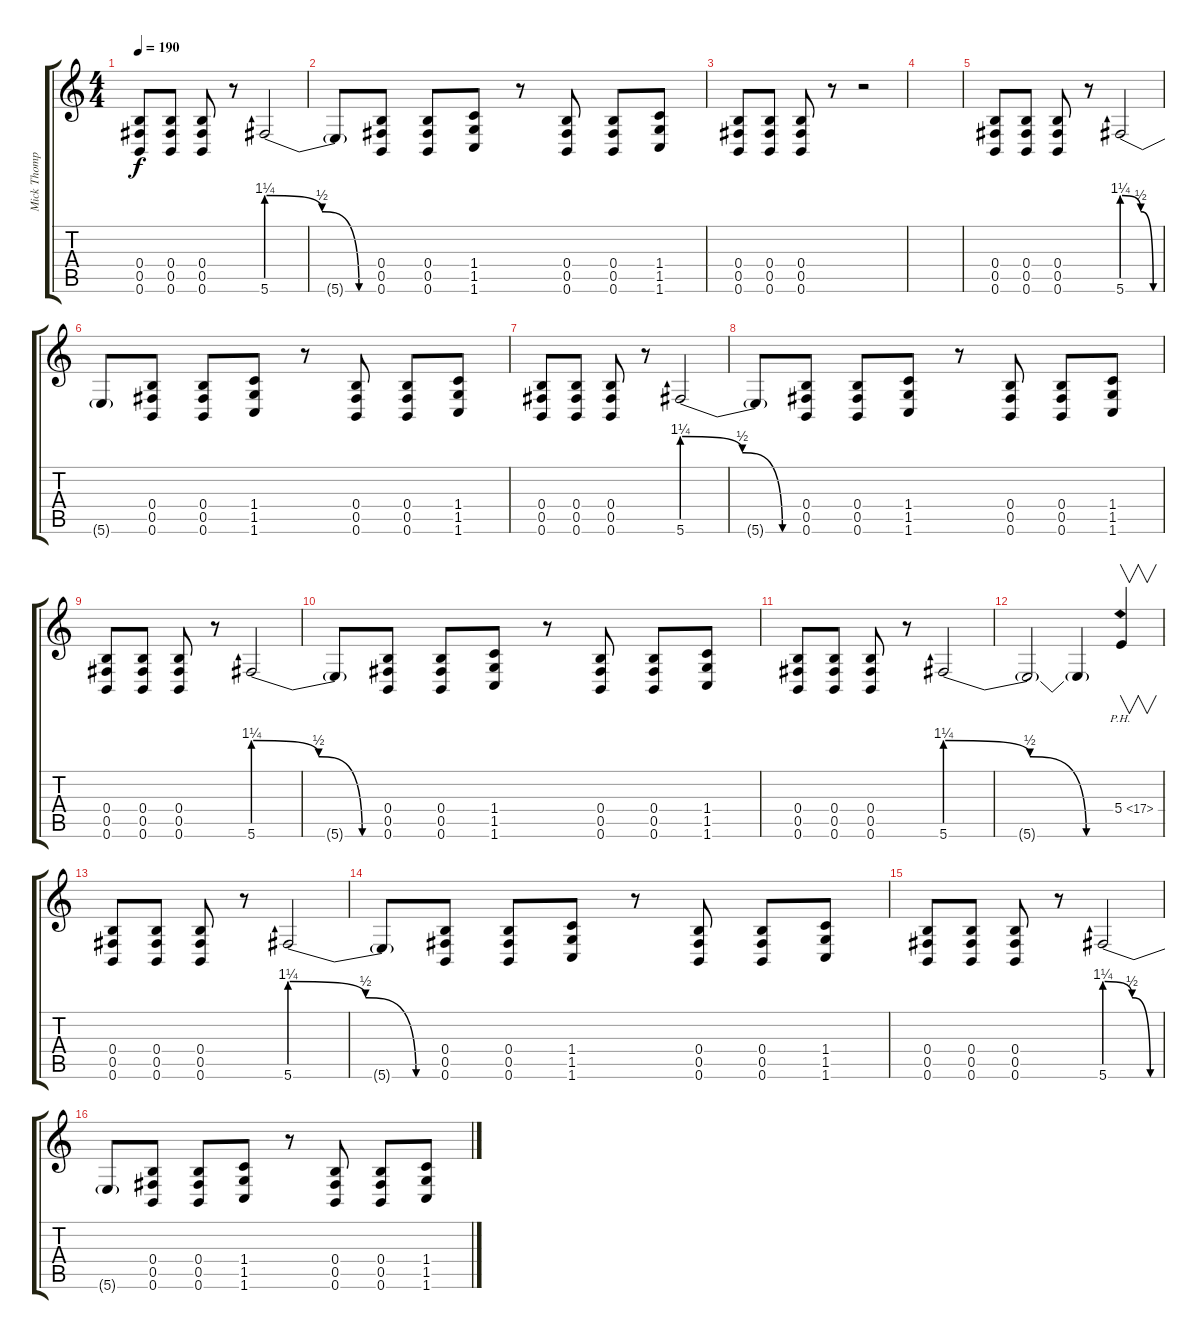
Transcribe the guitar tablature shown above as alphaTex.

\track ("Mick Thompson" "Mick Thomp") {instrument distortionguitar}
\staff {score tabs}
\tuning (Db4 Ab3 E3 B2 Gb2 B1) {hide}
\ts (4 4)
\tempo 190
\clef g2
\ks c
(0.4 0.5 0.6).8{dy f} (0.4 0.5 0.6).8 (0.4 0.5 0.6).8 r.8 5.6{be (custom 0 5 30 2 50 0 60 0)}.2 |
5.6{t}.8 (0.4 0.5 0.6).8 (0.4 0.5 0.6).8 (1.4 1.5 1.6).8 r.8 (0.4 0.5 0.6).8 (0.4 0.5 0.6).8 (1.4 1.5 1.6).8 |
(0.4 0.5 0.6).8 (0.4 0.5 0.6).8 (0.4 0.5 0.6).8 r.8 r.2 |
|
(0.4 0.5 0.6).8 (0.4 0.5 0.6).8 (0.4 0.5 0.6).8 r.8 5.6{be (custom 0 5 30 2 50 0 60 0)}.2 |
5.6{t}.8 (0.4 0.5 0.6).8 (0.4 0.5 0.6).8 (1.4 1.5 1.6).8 r.8 (0.4 0.5 0.6).8 (0.4 0.5 0.6).8 (1.4 1.5 1.6).8 |
(0.4 0.5 0.6).8 (0.4 0.5 0.6).8 (0.4 0.5 0.6).8 r.8 5.6{be (custom 0 5 30 2 50 0 60 0)}.2 |
5.6{t}.8 (0.4 0.5 0.6).8 (0.4 0.5 0.6).8 (1.4 1.5 1.6).8 r.8 (0.4 0.5 0.6).8 (0.4 0.5 0.6).8 (1.4 1.5 1.6).8 |
(0.4 0.5 0.6).8 (0.4 0.5 0.6).8 (0.4 0.5 0.6).8 r.8 5.6{be (custom 0 5 30 2 50 0 60 0)}.2 |
5.6{t}.8 (0.4 0.5 0.6).8 (0.4 0.5 0.6).8 (1.4 1.5 1.6).8 r.8 (0.4 0.5 0.6).8 (0.4 0.5 0.6).8 (1.4 1.5 1.6).8 |
(0.4 0.5 0.6).8 (0.4 0.5 0.6).8 (0.4 0.5 0.6).8 r.8 5.6{be (custom 0 5 30 2 50 0 60 0)}.2 |
5.6{t}.2 5.6{t}.4 5.4{ph 12}.4{v} |
(0.4 0.5 0.6).8 (0.4 0.5 0.6).8 (0.4 0.5 0.6).8 r.8 5.6{be (custom 0 5 30 2 50 0 60 0)}.2 |
5.6{t}.8 (0.4 0.5 0.6).8 (0.4 0.5 0.6).8 (1.4 1.5 1.6).8 r.8 (0.4 0.5 0.6).8 (0.4 0.5 0.6).8 (1.4 1.5 1.6).8 |
(0.4 0.5 0.6).8 (0.4 0.5 0.6).8 (0.4 0.5 0.6).8 r.8 5.6{be (custom 0 5 30 2 50 0 60 0)}.2 |
5.6{t}.8 (0.4 0.5 0.6).8 (0.4 0.5 0.6).8 (1.4 1.5 1.6).8 r.8 (0.4 0.5 0.6).8 (0.4 0.5 0.6).8 (1.4 1.5 1.6).8
